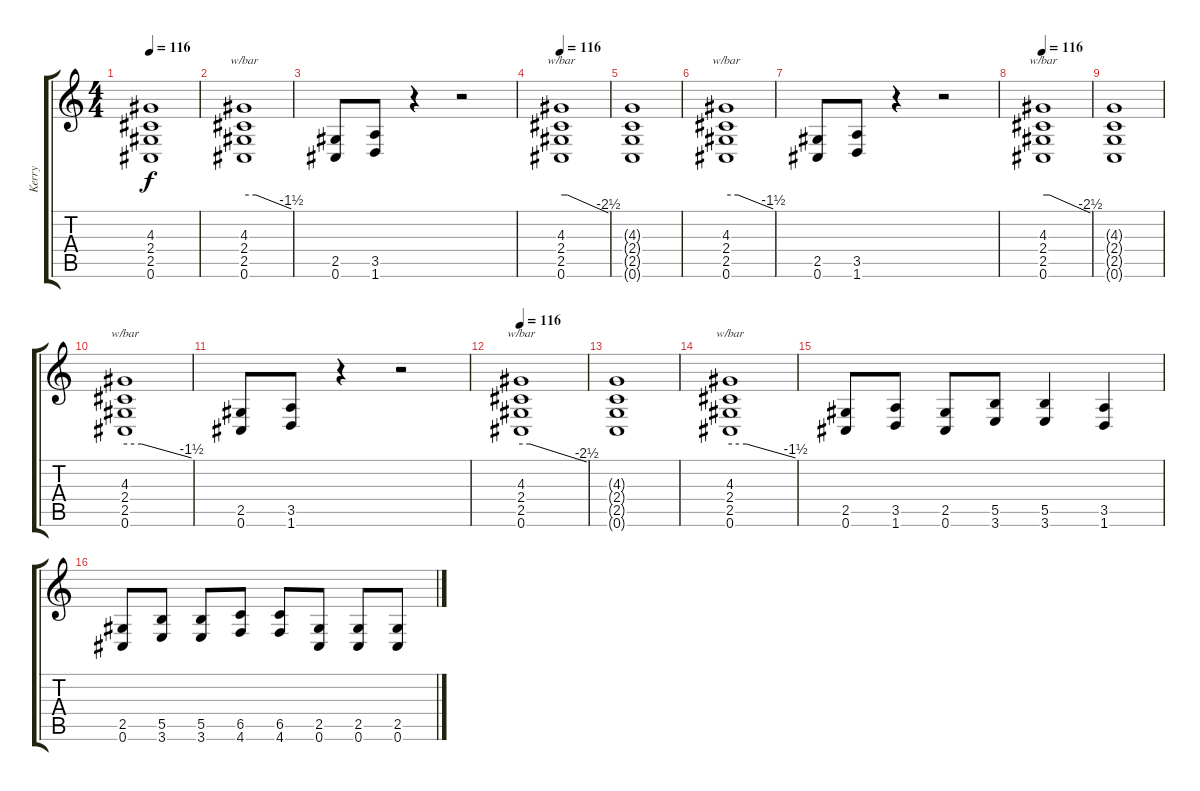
\track ("Kerry" "Kerry") {instrument distortionguitar}
\staff {score tabs}
\tuning (Db4 Ab3 E3 B2 Gb2 Db2) {hide}
\ts (4 4)
\tempo 116
\clef g2
\ks c
(4.3{t} 2.4{t} 2.5{t} 0.6{t}).1{dy f} |
(4.3 2.4 2.5 0.6).1{tbe (custom default 0 0 15 0 60 -6)} |
(2.5 0.6).8 (3.5 1.6).8 r.4 r.2 |
\tempo 116
(4.3 2.4 2.5 0.6).1{tbe (custom default 0 0 8 0 60 -10)} |
(4.3{t} 2.4{t} 2.5{t} 0.6{t}).1 |
(4.3 2.4 2.5 0.6).1{tbe (custom default 0 0 15 0 60 -6)} |
(2.5 0.6).8 (3.5 1.6).8 r.4 r.2 |
\tempo 116
(4.3 2.4 2.5 0.6).1{tbe (custom default 0 0 8 0 60 -10)} |
(4.3{t} 2.4{t} 2.5{t} 0.6{t}).1 |
(4.3 2.4 2.5 0.6).1{tbe (custom default 0 0 15 0 60 -6)} |
(2.5 0.6).8 (3.5 1.6).8 r.4 r.2 |
\tempo 116
(4.3 2.4 2.5 0.6).1{tbe (custom default 0 0 8 0 60 -10)} |
(4.3{t} 2.4{t} 2.5{t} 0.6{t}).1 |
(4.3 2.4 2.5 0.6).1{tbe (custom default 0 0 15 0 60 -6)} |
(2.5 0.6).8 (3.5 1.6).8 (2.5 0.6).8 (5.5 3.6).8 (5.5 3.6).4 (3.5 1.6).4 |
(2.5 0.6).8 (5.5 3.6).8 (5.5 3.6).8 (6.5 4.6).8 (6.5 4.6).8 (2.5 0.6).8 (2.5 0.6).8 (2.5 0.6).8
